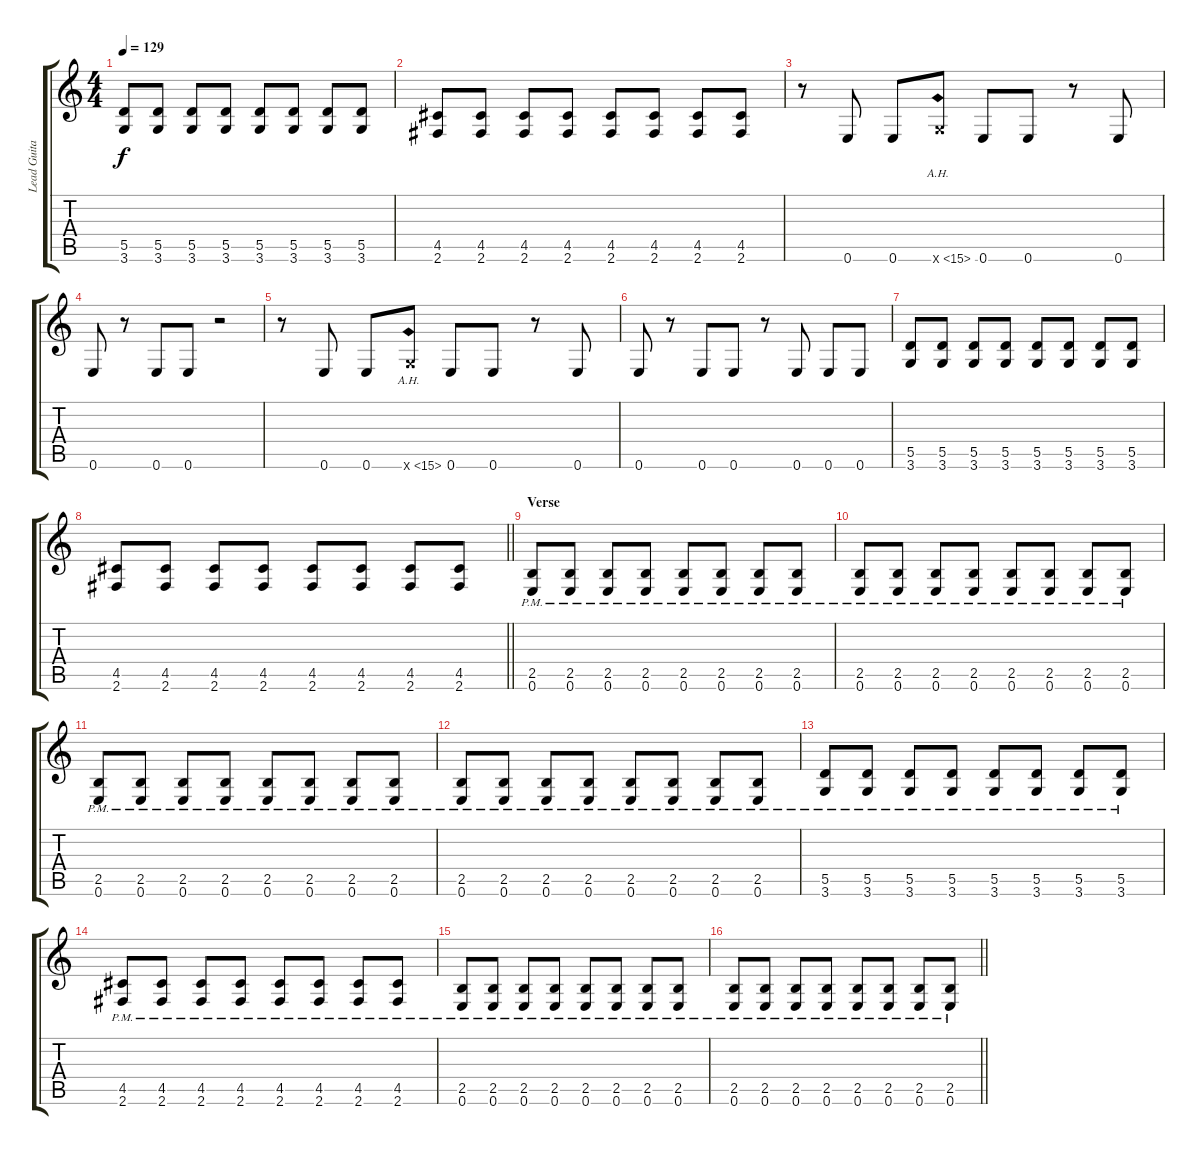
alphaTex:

\track ("Lead Guitar" "Lead Guita") {instrument distortionguitar}
\staff {score tabs}
\tuning (E4 B3 G3 D3 A2 E2) {hide}
\ts (4 4)
\tempo 129
\clef g2
\ks c
(5.5 3.6).8{dy f} (5.5 3.6).8 (5.5 3.6).8 (5.5 3.6).8 (5.5 3.6).8 (5.5 3.6).8 (5.5 3.6).8 (5.5 3.6).8 |
(4.5 2.6).8 (4.5 2.6).8 (4.5 2.6).8 (4.5 2.6).8 (4.5 2.6).8 (4.5 2.6).8 (4.5 2.6).8 (4.5 2.6).8 |
r.8 0.6.8 0.6.8 3.6{ah 12 x}.8 0.6.8 0.6.8 r.8 0.6.8 |
0.6.8 r.8 0.6.8 0.6.8 r.2 |
r.8 0.6.8 0.6.8 3.6{ah 12 x}.8 0.6.8 0.6.8 r.8 0.6.8 |
0.6.8 r.8 0.6.8 0.6.8 r.8 0.6.8 0.6.8 0.6.8 |
(5.5 3.6).8 (5.5 3.6).8 (5.5 3.6).8 (5.5 3.6).8 (5.5 3.6).8 (5.5 3.6).8 (5.5 3.6).8 (5.5 3.6).8 |
\barLineRight lightlight
(4.5 2.6).8 (4.5 2.6).8 (4.5 2.6).8 (4.5 2.6).8 (4.5 2.6).8 (4.5 2.6).8 (4.5 2.6).8 (4.5 2.6).8 |
\section ("" "Verse")
(2.5{pm} 0.6{pm}).8 (2.5{pm} 0.6{pm}).8 (2.5{pm} 0.6{pm}).8 (2.5{pm} 0.6{pm}).8 (2.5{pm} 0.6{pm}).8 (2.5{pm} 0.6{pm}).8 (2.5{pm} 0.6{pm}).8 (2.5{pm} 0.6{pm}).8 |
(2.5{pm} 0.6{pm}).8 (2.5{pm} 0.6{pm}).8 (2.5{pm} 0.6{pm}).8 (2.5{pm} 0.6{pm}).8 (2.5{pm} 0.6{pm}).8 (2.5{pm} 0.6{pm}).8 (2.5{pm} 0.6{pm}).8 (2.5{pm} 0.6{pm}).8 |
(2.5{pm} 0.6{pm}).8 (2.5{pm} 0.6{pm}).8 (2.5{pm} 0.6{pm}).8 (2.5{pm} 0.6{pm}).8 (2.5{pm} 0.6{pm}).8 (2.5{pm} 0.6{pm}).8 (2.5{pm} 0.6{pm}).8 (2.5{pm} 0.6{pm}).8 |
(2.5{pm} 0.6{pm}).8 (2.5{pm} 0.6{pm}).8 (2.5{pm} 0.6{pm}).8 (2.5{pm} 0.6{pm}).8 (2.5{pm} 0.6{pm}).8 (2.5{pm} 0.6{pm}).8 (2.5{pm} 0.6{pm}).8 (2.5{pm} 0.6{pm}).8 |
(5.5{pm} 3.6{pm}).8 (5.5{pm} 3.6{pm}).8 (5.5{pm} 3.6{pm}).8 (5.5{pm} 3.6{pm}).8 (5.5{pm} 3.6{pm}).8 (5.5{pm} 3.6{pm}).8 (5.5{pm} 3.6{pm}).8 (5.5{pm} 3.6{pm}).8 |
(4.5{pm} 2.6{pm}).8 (4.5{pm} 2.6{pm}).8 (4.5{pm} 2.6{pm}).8 (4.5{pm} 2.6{pm}).8 (4.5{pm} 2.6{pm}).8 (4.5{pm} 2.6{pm}).8 (4.5{pm} 2.6{pm}).8 (4.5{pm} 2.6{pm}).8 |
(2.5{pm} 0.6{pm}).8 (2.5{pm} 0.6{pm}).8 (2.5{pm} 0.6{pm}).8 (2.5{pm} 0.6{pm}).8 (2.5{pm} 0.6{pm}).8 (2.5{pm} 0.6{pm}).8 (2.5{pm} 0.6{pm}).8 (2.5{pm} 0.6{pm}).8 |
\barLineRight lightlight
(2.5{pm} 0.6{pm}).8 (2.5{pm} 0.6{pm}).8 (2.5{pm} 0.6{pm}).8 (2.5{pm} 0.6{pm}).8 (2.5{pm} 0.6{pm}).8 (2.5{pm} 0.6{pm}).8 (2.5{pm} 0.6{pm}).8 (2.5{pm} 0.6{pm}).8
